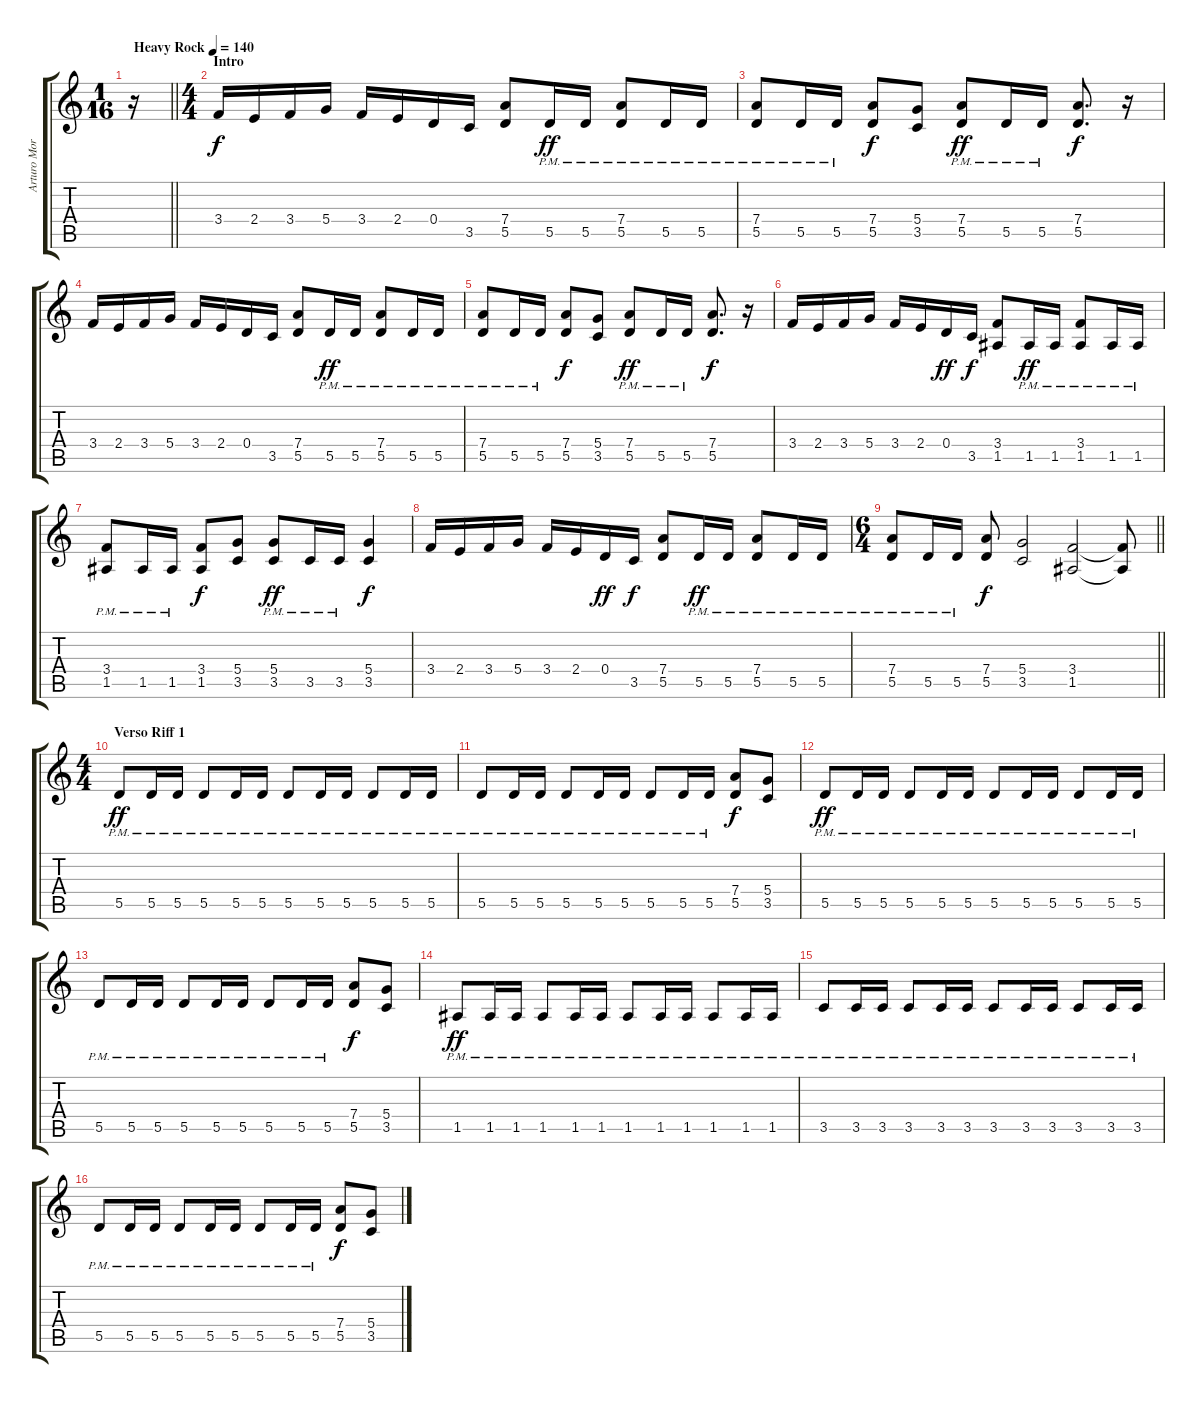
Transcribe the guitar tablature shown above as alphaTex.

\track ("Arturo Morras" "Arturo Mor") {instrument distortionguitar}
\staff {score tabs}
\tuning (E4 B3 G3 D3 A2 E2) {hide}
\ts (1 16)
\tempo (140 "Heavy Rock")
\clef g2
\barLineRight lightlight
\ks c
r.16{dy f instrument distortionguitar} |
\ts (4 4)
\section ("" "Intro")
3.4.16 2.4.16 3.4.16 5.4.16 3.4.16 2.4.16 0.4.16 3.5.16 (7.4 5.5).8 5.5{pm}.16{dy ff} 5.5{pm}.16 (7.4{pm} 5.5{pm}).8 5.5{pm}.16 5.5{pm}.16 |
(7.4{pm} 5.5{pm}).8 5.5{pm}.16 5.5{pm}.16 (7.4 5.5).8{dy f} (5.4 3.5).8 (7.4{pm} 5.5{pm}).8{dy ff} 5.5{pm}.16 5.5{pm}.16 (7.4 5.5).8{d dy f} r.16 |
3.4.16 2.4.16 3.4.16 5.4.16 3.4.16 2.4.16 0.4.16 3.5.16 (7.4 5.5).8 5.5{pm}.16{dy ff} 5.5{pm}.16 (7.4{pm} 5.5{pm}).8 5.5{pm}.16 5.5{pm}.16 |
(7.4{pm} 5.5{pm}).8 5.5{pm}.16 5.5{pm}.16 (7.4 5.5).8{dy f} (5.4 3.5).8 (7.4{pm} 5.5{pm}).8{dy ff} 5.5{pm}.16 5.5{pm}.16 (7.4 5.5).8{d dy f} r.16 |
3.4.16 2.4.16 3.4.16 5.4.16 3.4.16 2.4.16 0.4.16{dy ff} 3.5.16{dy f} (3.4 1.5).8 1.5{pm}.16{dy ff} 1.5{pm}.16 (3.4{pm} 1.5{pm}).8 1.5{pm}.16 1.5{pm}.16 |
(3.4{pm} 1.5{pm}).8 1.5{pm}.16 1.5{pm}.16 (3.4 1.5).8{dy f} (5.4 3.5).8 (5.4{pm} 3.5{pm}).8{dy ff} 3.5{pm}.16 3.5{pm}.16 (5.4 3.5).4{dy f} |
3.4.16 2.4.16 3.4.16 5.4.16 3.4.16 2.4.16 0.4.16{dy ff} 3.5.16{dy f} (7.4 5.5).8 5.5{pm}.16{dy ff} 5.5{pm}.16 (7.4{pm} 5.5{pm}).8 5.5{pm}.16 5.5{pm}.16 |
\ts (6 4)
\barLineRight lightlight
(7.4{pm} 5.5{pm}).8 5.5{pm}.16 5.5{pm}.16 (7.4 5.5).8{dy f} (5.4 3.5).2 (3.4 1.5).2 (3.4{t} 1.5{t}).8 |
\ts (4 4)
\section ("" "Verso Riff 1")
5.5{pm}.8{dy ff} 5.5{pm}.16 5.5{pm}.16 5.5{pm}.8 5.5{pm}.16 5.5{pm}.16 5.5{pm}.8 5.5{pm}.16 5.5{pm}.16 5.5{pm}.8 5.5{pm}.16 5.5{pm}.16 |
5.5{pm}.8 5.5{pm}.16 5.5{pm}.16 5.5{pm}.8 5.5{pm}.16 5.5{pm}.16 5.5{pm}.8 5.5{pm}.16 5.5{pm}.16 (7.4 5.5).8{dy f} (5.4 3.5).8 |
5.5{pm}.8{dy ff} 5.5{pm}.16 5.5{pm}.16 5.5{pm}.8 5.5{pm}.16 5.5{pm}.16 5.5{pm}.8 5.5{pm}.16 5.5{pm}.16 5.5{pm}.8 5.5{pm}.16 5.5{pm}.16 |
5.5{pm}.8 5.5{pm}.16 5.5{pm}.16 5.5{pm}.8 5.5{pm}.16 5.5{pm}.16 5.5{pm}.8 5.5{pm}.16 5.5{pm}.16 (7.4 5.5).8{dy f} (5.4 3.5).8 |
1.5{pm}.8{dy ff} 1.5{pm}.16 1.5{pm}.16 1.5{pm}.8 1.5{pm}.16 1.5{pm}.16 1.5{pm}.8 1.5{pm}.16 1.5{pm}.16 1.5{pm}.8 1.5{pm}.16 1.5{pm}.16 |
3.5{pm}.8 3.5{pm}.16 3.5{pm}.16 3.5{pm}.8 3.5{pm}.16 3.5{pm}.16 3.5{pm}.8 3.5{pm}.16 3.5{pm}.16 3.5{pm}.8 3.5{pm}.16 3.5{pm}.16 |
5.5{pm}.8 5.5{pm}.16 5.5{pm}.16 5.5{pm}.8 5.5{pm}.16 5.5{pm}.16 5.5{pm}.8 5.5{pm}.16 5.5{pm}.16 (7.4 5.5).8{dy f} (5.4 3.5).8
